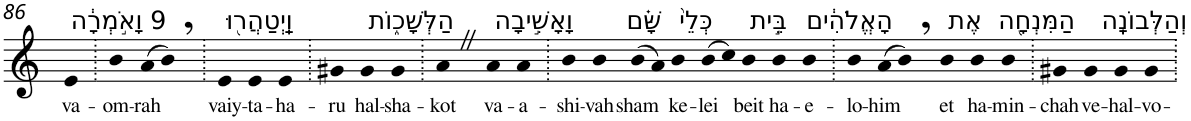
**kern	**text
*part1	*part1
*staff1	*staff1
*I"Piano	*
*I'Pno	*
!!LO:PB:g=z
*clefG2	*
*k[]	*
=86	=86
!LO:TX:a:t=9 וָאֹ֣מְרָ֔ה	!
!	!LO:LY:b
4e	va-
=87.	=87.
!	!LO:LY:b
4b	-om-
!	!LO:LY:b
(>8a	-rah
8b,)	.
=88.	=88.
!LO:TX:a:t=וַֽיְטַהֲר֖וּ	!
!	!LO:LY:b
4e	vaiy-
!	!LO:LY:b
4e	-ta-
!	!LO:LY:b
4e	-ha-
=89.	=89.
!	!LO:LY:b
4g#X	-ru
!LO:TX:a:t=הַלְּשָׁכ֑וֹת	!
!	!LO:LY:b
4g#	hal-
!	!LO:LY:b
4g#	-sha-
=90.	=90.
!	!LO:LY:b
4aZ	-kot
!LO:TX:a:t=וָאָשִׁ֣יבָה	!
!	!LO:LY:b
4a	va-
!	!LO:LY:b
4a	-a-
=91.	=91.
!	!LO:LY:b
4b	-shi-
!	!LO:LY:b
4b	-vah
!LO:TX:a:t=שָּׁ֗ם	!
!	!LO:LY:b
(>8b	sham
8a)	.
!LO:TX:a:t=כְּלֵי֙	!
!	!LO:LY:b
4b	ke-
!	!LO:LY:b
(>8b	-lei
8cc)	.
!LO:TX:a:t=בֵּ֣ית	!
!	!LO:LY:b
4b	beit
!LO:TX:a:t=הָאֱלֹהִ֔ים	!
!	!LO:LY:b
4b	ha-
!	!LO:LY:b
4b	-e-
=92.	=92.
!	!LO:LY:b
4b	-lo-
!	!LO:LY:b
(>8a	-him
8b,)	.
!LO:TX:a:t=אֶת	!
!	!LO:LY:b
4b	et
!LO:TX:a:t=הַמִּנְחָ֖ה	!
!	!LO:LY:b
4b	ha-
!	!LO:LY:b
4b	-min-
=93.	=93.
!	!LO:LY:b
4g#X	-chah
!LO:TX:a:t=וְהַלְּבוֹנָֽה	!
!	!LO:LY:b
4g#	ve-
!	!LO:LY:b
4g#	-hal-
!	!LO:LY:b
4g#	-vo-
=.	=.
*-	*-
